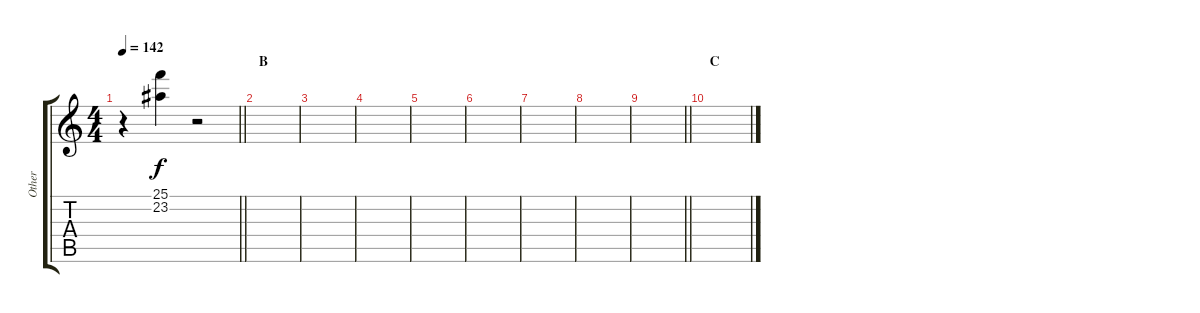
\track ("Other" "Other") {instrument orchestralharp}
\staff {score tabs}
\tuning (E4 B3 G3 D3 A2 E2) {hide}
\ts (4 4)
\tempo 142
\clef g2
\barLineRight lightlight
\ks c
r.4{dy f} (25.1 23.2).4 r.2 |
\section ("" "B")
|
|
|
|
|
|
|
\barLineRight lightlight
|
\section ("" "C")
